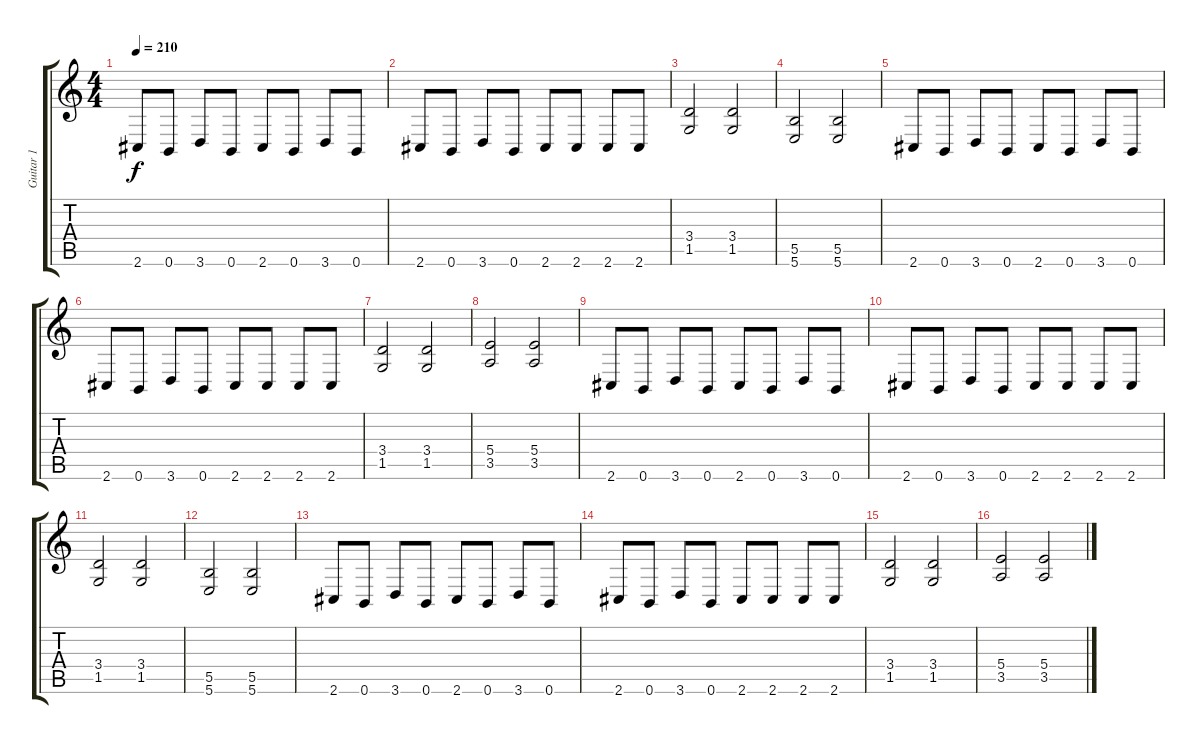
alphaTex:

\track ("Guitar 1" "Guitar 1") {instrument distortionguitar}
\staff {score tabs}
\tuning (Db4 Ab3 E3 B2 Gb2 B1) {hide}
\ts (4 4)
\tempo 210
\clef g2
\ks c
2.6.8{dy f} 0.6.8 3.6.8 0.6.8 2.6.8 0.6.8 3.6.8 0.6.8 |
2.6.8 0.6.8 3.6.8 0.6.8 2.6.8 2.6.8 2.6.8 2.6.8 |
(3.4 1.5).2 (3.4 1.5).2 |
(5.5 5.6).2 (5.5 5.6).2 |
2.6.8 0.6.8 3.6.8 0.6.8 2.6.8 0.6.8 3.6.8 0.6.8 |
2.6.8 0.6.8 3.6.8 0.6.8 2.6.8 2.6.8 2.6.8 2.6.8 |
(3.4 1.5).2 (3.4 1.5).2 |
(5.4 3.5).2 (5.4 3.5).2 |
2.6.8 0.6.8 3.6.8 0.6.8 2.6.8 0.6.8 3.6.8 0.6.8 |
2.6.8 0.6.8 3.6.8 0.6.8 2.6.8 2.6.8 2.6.8 2.6.8 |
(3.4 1.5).2 (3.4 1.5).2 |
(5.5 5.6).2 (5.5 5.6).2 |
2.6.8 0.6.8 3.6.8 0.6.8 2.6.8 0.6.8 3.6.8 0.6.8 |
2.6.8 0.6.8 3.6.8 0.6.8 2.6.8 2.6.8 2.6.8 2.6.8 |
(3.4 1.5).2 (3.4 1.5).2 |
(5.4 3.5).2 (5.4 3.5).2
